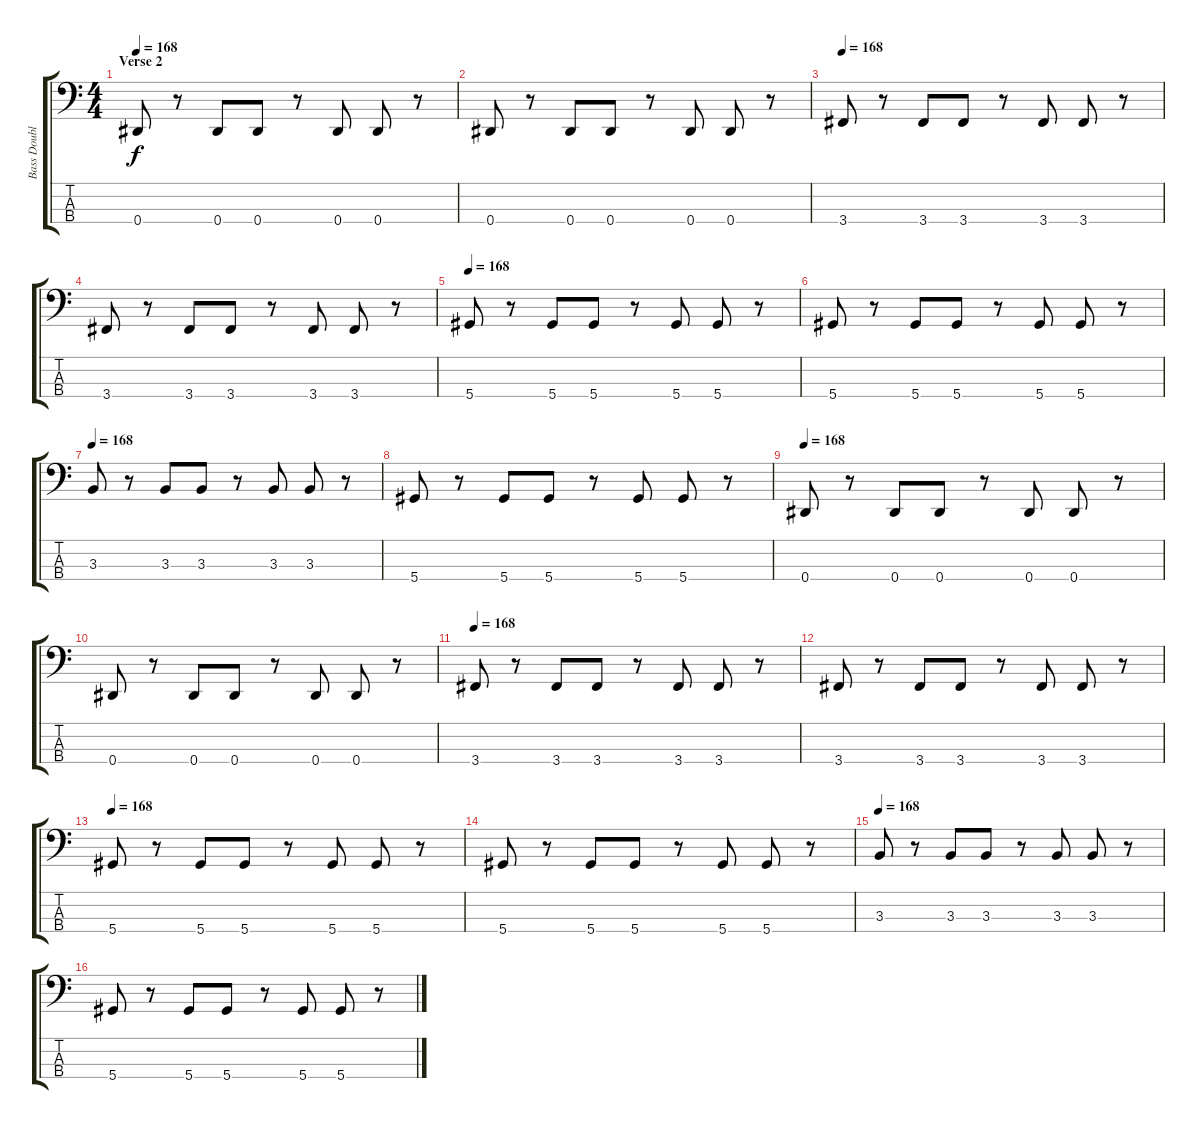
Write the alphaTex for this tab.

\track ("Bass Double" "Bass Doubl") {instrument electricbassfinger}
\staff {score tabs}
\tuning (Gb2 Db2 Ab1 Eb1) {hide}
\ts (4 4)
\section ("" "Verse 2")
\tempo 168
\clef f4
\ks c
0.4.8{dy f} r.8 0.4.8 0.4.8 r.8 0.4.8 0.4.8 r.8 |
0.4.8 r.8 0.4.8 0.4.8 r.8 0.4.8 0.4.8 r.8 |
\tempo 168
3.4.8 r.8 3.4.8 3.4.8 r.8 3.4.8 3.4.8 r.8 |
3.4.8 r.8 3.4.8 3.4.8 r.8 3.4.8 3.4.8 r.8 |
\tempo 168
5.4.8 r.8 5.4.8 5.4.8 r.8 5.4.8 5.4.8 r.8 |
5.4.8 r.8 5.4.8 5.4.8 r.8 5.4.8 5.4.8 r.8 |
\tempo 168
3.3.8 r.8 3.3.8 3.3.8 r.8 3.3.8 3.3.8 r.8 |
5.4.8 r.8 5.4.8 5.4.8 r.8 5.4.8 5.4.8 r.8 |
\tempo 168
0.4.8 r.8 0.4.8 0.4.8 r.8 0.4.8 0.4.8 r.8 |
0.4.8 r.8 0.4.8 0.4.8 r.8 0.4.8 0.4.8 r.8 |
\tempo 168
3.4.8 r.8 3.4.8 3.4.8 r.8 3.4.8 3.4.8 r.8 |
3.4.8 r.8 3.4.8 3.4.8 r.8 3.4.8 3.4.8 r.8 |
\tempo 168
5.4.8 r.8 5.4.8 5.4.8 r.8 5.4.8 5.4.8 r.8 |
5.4.8 r.8 5.4.8 5.4.8 r.8 5.4.8 5.4.8 r.8 |
\tempo 168
3.3.8 r.8 3.3.8 3.3.8 r.8 3.3.8 3.3.8 r.8 |
5.4.8 r.8 5.4.8 5.4.8 r.8 5.4.8 5.4.8 r.8
